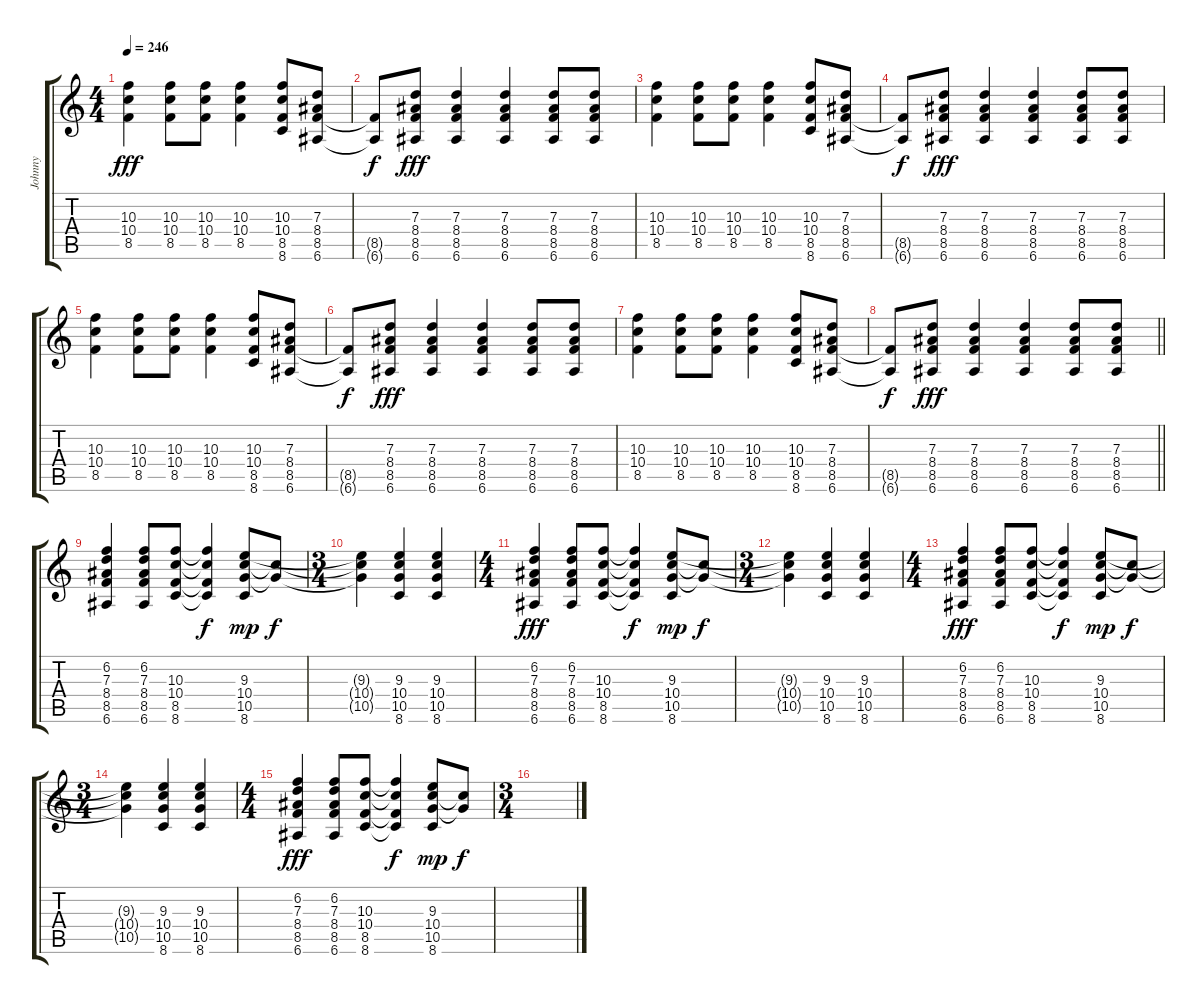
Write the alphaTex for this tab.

\track ("Johnny" "Johnny") {instrument distortionguitar}
\staff {score tabs}
\tuning (E4 B3 G3 D3 A2 E2) {hide}
\ts (4 4)
\tempo 246
\clef g2
\ks c
(10.3 10.4 8.5).4{dy fff} (10.3 10.4 8.5).8 (10.3 10.4 8.5).8 (10.3 10.4 8.5).4 (10.3 10.4 8.5 8.6).8 (7.3 8.4 8.5 6.6).8 |
(8.5{t} 6.6{t}).8{dy f} (7.3 8.4 8.5 6.6).8{dy fff} (7.3 8.4 8.5 6.6).4 (7.3 8.4 8.5 6.6).4 (7.3 8.4 8.5 6.6).8 (7.3 8.4 8.5 6.6).8 |
(10.3 10.4 8.5).4 (10.3 10.4 8.5).8 (10.3 10.4 8.5).8 (10.3 10.4 8.5).4 (10.3 10.4 8.5 8.6).8 (7.3 8.4 8.5 6.6).8 |
(8.5{t} 6.6{t}).8{dy f} (7.3 8.4 8.5 6.6).8{dy fff} (7.3 8.4 8.5 6.6).4 (7.3 8.4 8.5 6.6).4 (7.3 8.4 8.5 6.6).8 (7.3 8.4 8.5 6.6).8 |
(10.3 10.4 8.5).4 (10.3 10.4 8.5).8 (10.3 10.4 8.5).8 (10.3 10.4 8.5).4 (10.3 10.4 8.5 8.6).8 (7.3 8.4 8.5 6.6).8 |
(8.5{t} 6.6{t}).8{dy f} (7.3 8.4 8.5 6.6).8{dy fff} (7.3 8.4 8.5 6.6).4 (7.3 8.4 8.5 6.6).4 (7.3 8.4 8.5 6.6).8 (7.3 8.4 8.5 6.6).8 |
(10.3 10.4 8.5).4 (10.3 10.4 8.5).8 (10.3 10.4 8.5).8 (10.3 10.4 8.5).4 (10.3 10.4 8.5 8.6).8 (7.3 8.4 8.5 6.6).8 |
\barLineRight lightlight
(8.5{t} 6.6{t}).8{dy f} (7.3 8.4 8.5 6.6).8{dy fff} (7.3 8.4 8.5 6.6).4 (7.3 8.4 8.5 6.6).4 (7.3 8.4 8.5 6.6).8 (7.3 8.4 8.5 6.6).8 |
(6.2 7.3 8.4 8.5 6.6).4 (6.2 7.3 8.4 8.5 6.6).8 (10.3 10.4 8.5 8.6).8 (10.3{t} 10.4{t} 8.5{t} 8.6{t}).4{dy f} (9.3 10.4 10.5 8.6).8{dy mp} (10.4{t} 10.5{t}).8{dy f} |
\ts (3 4)
(9.3{t} 10.4{t} 10.5{t}).4 (9.3 10.4 10.5 8.6).4 (9.3 10.4 10.5 8.6).4 |
\ts (4 4)
(6.2 7.3 8.4 8.5 6.6).4{dy fff} (6.2 7.3 8.4 8.5 6.6).8 (10.3 10.4 8.5 8.6).8 (10.3{t} 10.4{t} 8.5{t} 8.6{t}).4{dy f} (9.3 10.4 10.5 8.6).8{dy mp} (10.4{t} 10.5{t}).8{dy f} |
\ts (3 4)
(9.3{t} 10.4{t} 10.5{t}).4 (9.3 10.4 10.5 8.6).4 (9.3 10.4 10.5 8.6).4 |
\ts (4 4)
(6.2 7.3 8.4 8.5 6.6).4{dy fff} (6.2 7.3 8.4 8.5 6.6).8 (10.3 10.4 8.5 8.6).8 (10.3{t} 10.4{t} 8.5{t} 8.6{t}).4{dy f} (9.3 10.4 10.5 8.6).8{dy mp} (10.4{t} 10.5{t}).8{dy f} |
\ts (3 4)
(9.3{t} 10.4{t} 10.5{t}).4 (9.3 10.4 10.5 8.6).4 (9.3 10.4 10.5 8.6).4 |
\ts (4 4)
(6.2 7.3 8.4 8.5 6.6).4{dy fff} (6.2 7.3 8.4 8.5 6.6).8 (10.3 10.4 8.5 8.6).8 (10.3{t} 10.4{t} 8.5{t} 8.6{t}).4{dy f} (9.3 10.4 10.5 8.6).8{dy mp} (10.4{t} 10.5{t}).8{dy f} |
\ts (3 4)
